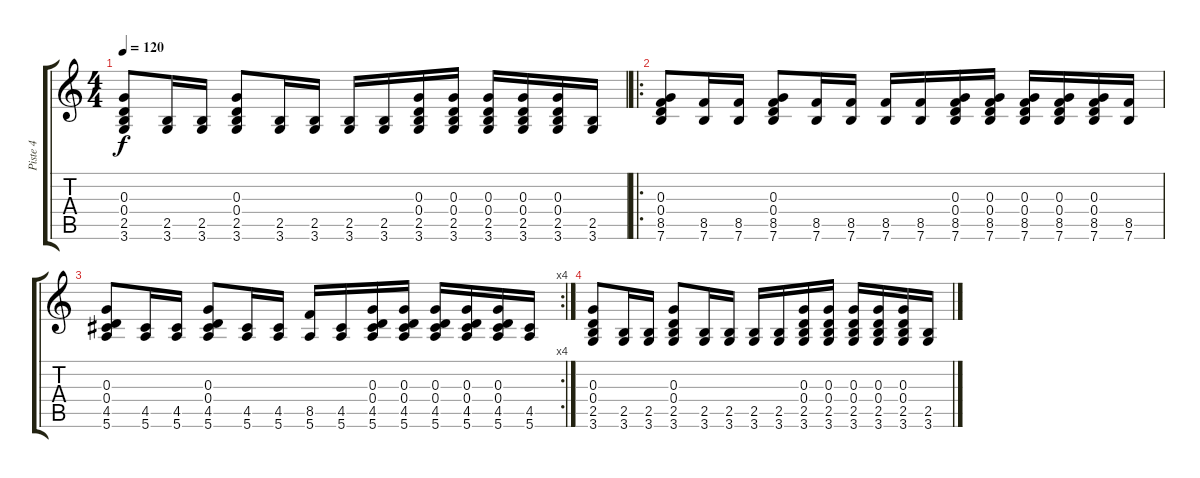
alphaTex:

\track ("Piste 4" "Piste 4") {instrument distortionguitar}
\staff {score tabs}
\tuning (E4 B3 G3 D3 A2 E2) {hide}
\ts (4 4)
\tempo 120
\clef g2
\ks c
(0.3 0.4 2.5 3.6).8{dy f} (2.5 3.6).16 (2.5 3.6).16 (0.3 0.4 2.5 3.6).8 (2.5 3.6).16 (2.5 3.6).16 (2.5 3.6).16 (2.5 3.6).16 (0.3 0.4 2.5 3.6).16 (0.3 0.4 2.5 3.6).16 (0.3 0.4 2.5 3.6).16 (0.3 0.4 2.5 3.6).16 (0.3 0.4 2.5 3.6).16 (2.5 3.6).16 |
\ro
(0.3 0.4 8.5 7.6).8 (8.5 7.6).16 (8.5 7.6).16 (0.3 0.4 8.5 7.6).8 (8.5 7.6).16 (8.5 7.6).16 (8.5 7.6).16 (8.5 7.6).16 (0.3 0.4 8.5 7.6).16 (0.3 0.4 8.5 7.6).16 (0.3 0.4 8.5 7.6).16 (0.3 0.4 8.5 7.6).16 (0.3 0.4 8.5 7.6).16 (8.5 7.6).16 |
\rc 4
(0.3 0.4 4.5 5.6).8 (4.5 5.6).16 (4.5 5.6).16 (0.3 0.4 4.5 5.6).8 (4.5 5.6).16 (4.5 5.6).16 (8.5 5.6).16 (4.5 5.6).16 (0.3 0.4 4.5 5.6).16 (0.3 0.4 4.5 5.6).16 (0.3 0.4 4.5 5.6).16 (0.3 0.4 4.5 5.6).16 (0.3 0.4 4.5 5.6).16 (4.5 5.6).16 |
(0.3 0.4 2.5 3.6).8 (2.5 3.6).16 (2.5 3.6).16 (0.3 0.4 2.5 3.6).8 (2.5 3.6).16 (2.5 3.6).16 (2.5 3.6).16 (2.5 3.6).16 (0.3 0.4 2.5 3.6).16 (0.3 0.4 2.5 3.6).16 (0.3 0.4 2.5 3.6).16 (0.3 0.4 2.5 3.6).16 (0.3 0.4 2.5 3.6).16 (2.5 3.6).16
